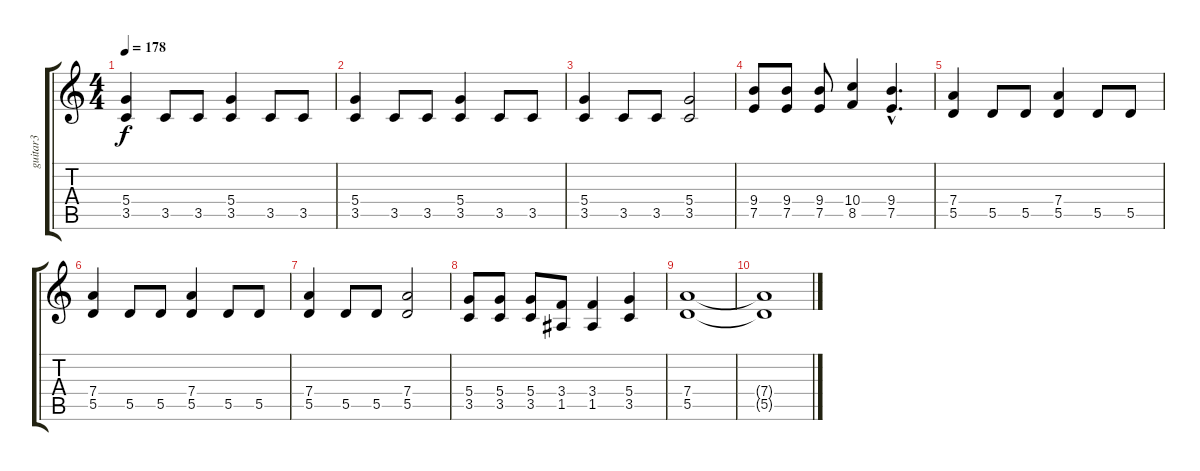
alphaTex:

\track ("guitar3" "guitar3") {instrument overdrivenguitar}
\staff {score tabs}
\tuning (E4 B3 G3 D3 A2 D2) {hide}
\ts (4 4)
\tempo 178
\clef g2
\ks c
(5.4 3.5).4{dy f} 3.5.8 3.5.8 (5.4 3.5).4 3.5.8 3.5.8 |
(5.4 3.5).4 3.5.8 3.5.8 (5.4 3.5).4 3.5.8 3.5.8 |
(5.4 3.5).4 3.5.8 3.5.8 (5.4 3.5).2 |
(9.4 7.5).8 (9.4 7.5).8 (9.4 7.5).8 (10.4 8.5).4 (9.4{hac} 7.5{hac}).4{d} |
(7.4 5.5).4 5.5.8 5.5.8 (7.4 5.5).4 5.5.8 5.5.8 |
(7.4 5.5).4 5.5.8 5.5.8 (7.4 5.5).4 5.5.8 5.5.8 |
(7.4 5.5).4 5.5.8 5.5.8 (7.4 5.5).2 |
(5.4 3.5).8 (5.4 3.5).8 (5.4 3.5).8 (3.4 1.5).8 (3.4 1.5).4 (5.4 3.5).4 |
(7.4 5.5).1 |
(7.4{t} 5.5{t}).1
